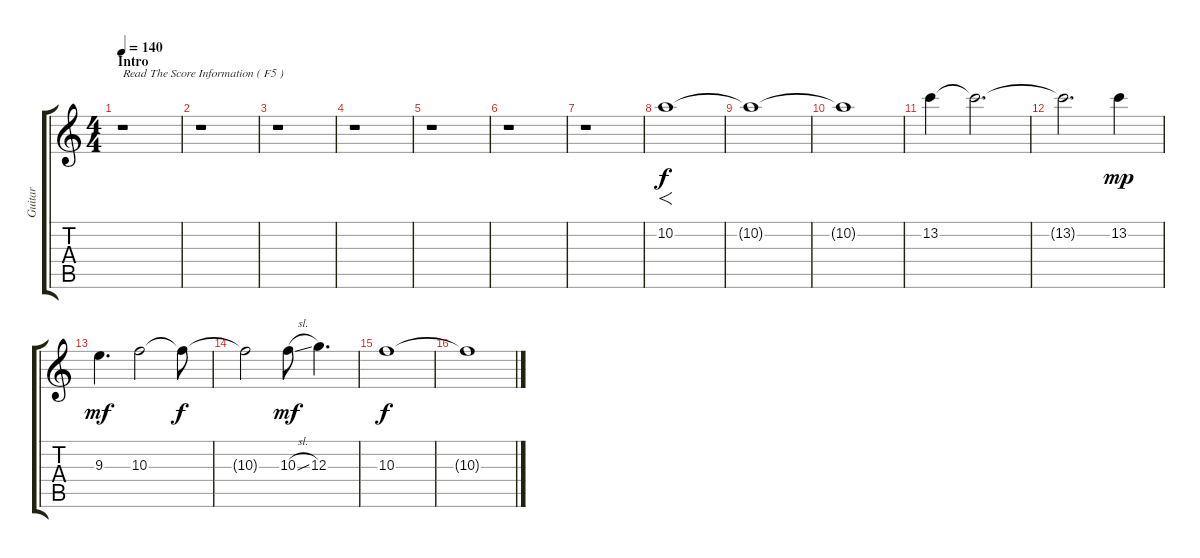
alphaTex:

\track ("Guitar " "Guitar ") {instrument distortionguitar}
\staff {score tabs}
\tuning (E4 B3 G3 D3 A2 E2) {hide}
\ts (4 4)
\section ("" "Intro")
\tempo 140
\clef g2
\ks c
r.1{txt "Read The Score Information ( F5 )" dy f instrument distortionguitar} |
r.1 |
r.1 |
r.1 |
r.1 |
r.1 |
r.1 |
10.2.1{f} |
10.2{t}.1 |
10.2{t}.1 |
13.2.4{volume 11} 13.2{t}.2{d volume 13} |
13.2{t}.2{d} 13.2.4{dy mp} |
9.3.4{d dy mf} 10.3.2 10.3{t}.8{dy f} |
10.3{t}.2 10.3{sl}.8{dy mf} 12.3.4{d} |
10.3.1{dy f} |
10.3{t}.1
